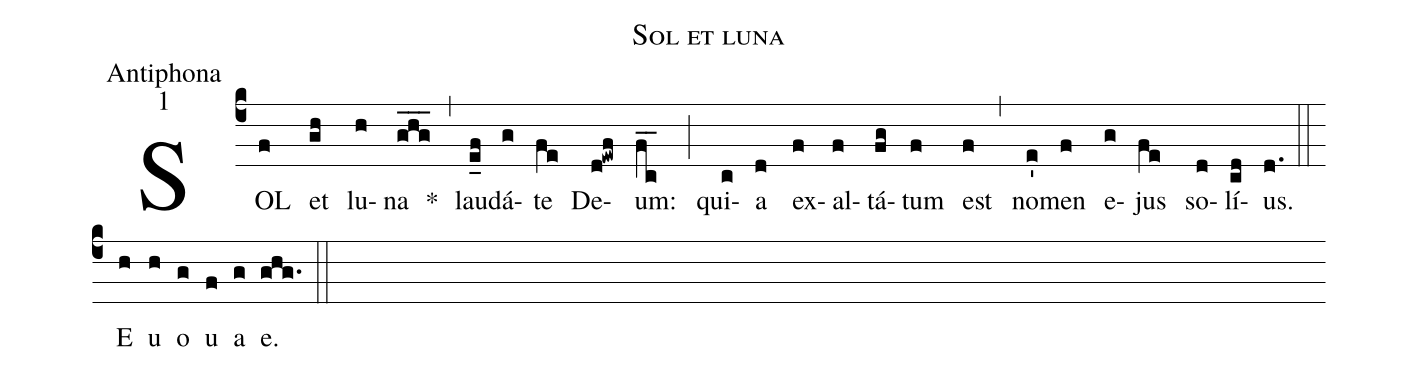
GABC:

name:Sol et luna;
office-part:Antiphona;
mode:1;
%%
(c4) SOL(f) et(gh) lu(h)na(ghg___) *(,) lau(e_f)dá(g)te(fe) De(d!ewf)um:(fc__) (;) qui(c)a(d) ex(f)al(f)tá(fg)tum(f) est(f) (,) no(e')men(f) e(g)jus(fe) so(d)lí(cd)us.(d.) (::) <eu>E(h) u(h) o(g) u(f) a(g) e.</eu>(ghg.) (::)
